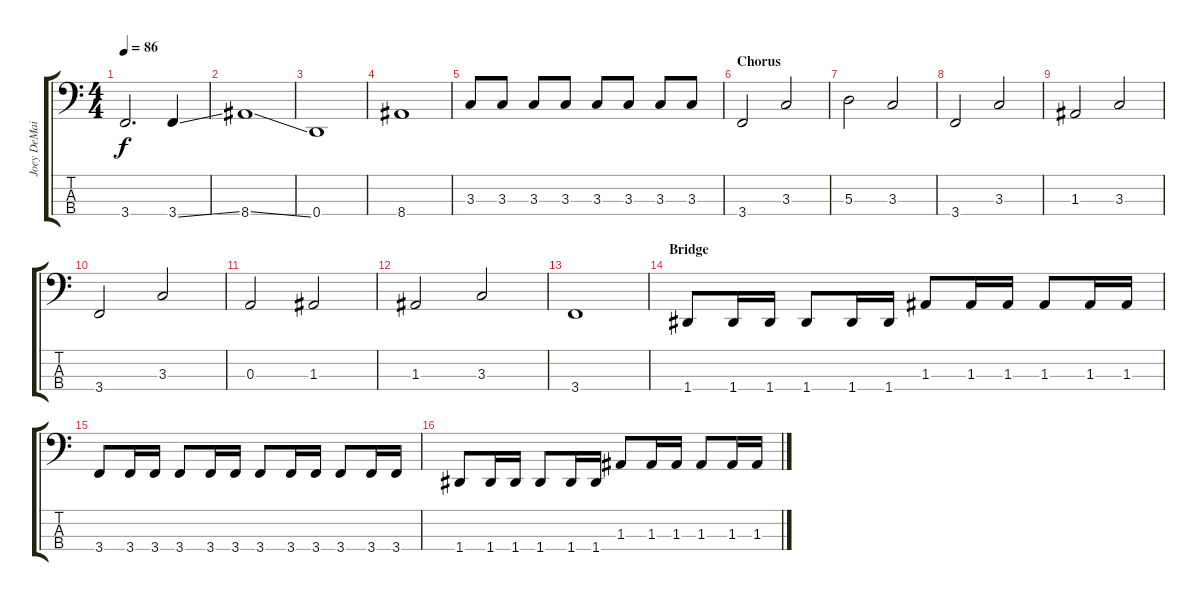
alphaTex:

\track ("Joey DeMaio - Bass" "Joey DeMai") {instrument electricbasspick}
\staff {score tabs}
\tuning (G2 D2 A1 D1) {hide}
\ts (4 4)
\tempo 86
\clef f4
\ks c
3.4.2{d dy f} 3.4{ss}.4 |
8.4{ss}.1 |
0.4.1 |
8.4.1 |
3.3.8 3.3.8 3.3.8 3.3.8 3.3.8 3.3.8 3.3.8 3.3.8 |
\section ("" "Chorus")
3.4.2 3.3.2 |
5.3.2 3.3.2 |
3.4.2 3.3.2 |
1.3.2 3.3.2 |
3.4.2 3.3.2 |
0.3.2 1.3.2 |
1.3.2 3.3.2 |
3.4.1 |
\section ("" "Bridge")
1.4.8 1.4.16 1.4.16 1.4.8 1.4.16 1.4.16 1.3.8 1.3.16 1.3.16 1.3.8 1.3.16 1.3.16 |
3.4.8 3.4.16 3.4.16 3.4.8 3.4.16 3.4.16 3.4.8 3.4.16 3.4.16 3.4.8 3.4.16 3.4.16 |
1.4.8 1.4.16 1.4.16 1.4.8 1.4.16 1.4.16 1.3.8 1.3.16 1.3.16 1.3.8 1.3.16 1.3.16
